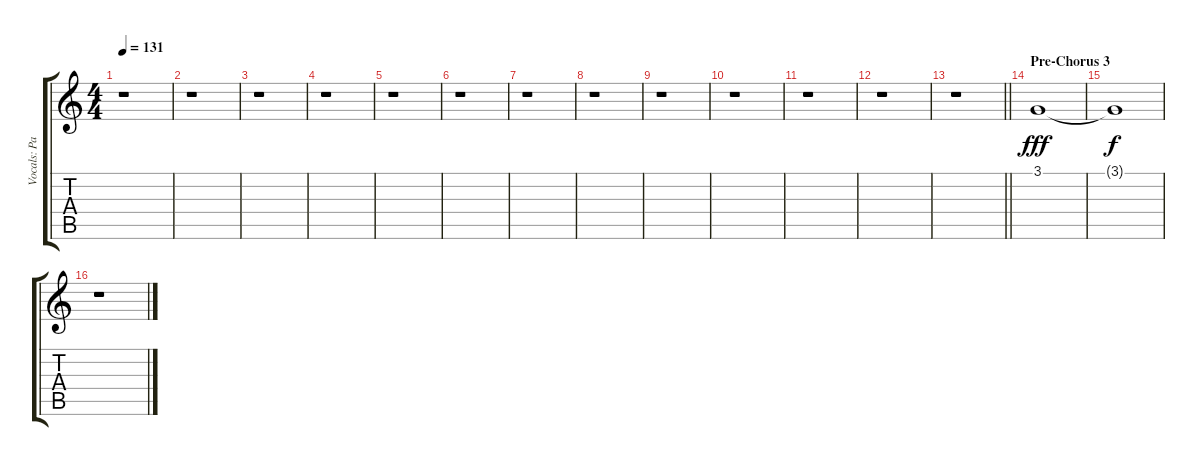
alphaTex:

\track ("Vocals: Paul Rodgers" "Vocals: Pa") {instrument voiceoohs}
\staff {score tabs}
\tuning (E4 B3 G3 D3 A2 E2) {hide}
\ts (4 4)
\tempo 131
\clef g2
\ks c
r.1{dy f} |
r.1 |
r.1 |
r.1 |
r.1 |
r.1 |
r.1 |
r.1 |
r.1 |
r.1 |
r.1 |
r.1 |
\barLineRight lightlight
r.1 |
\section ("" "Pre-Chorus 3")
3.1.1{dy fff} |
3.1{t}.1{dy f} |
r.1
